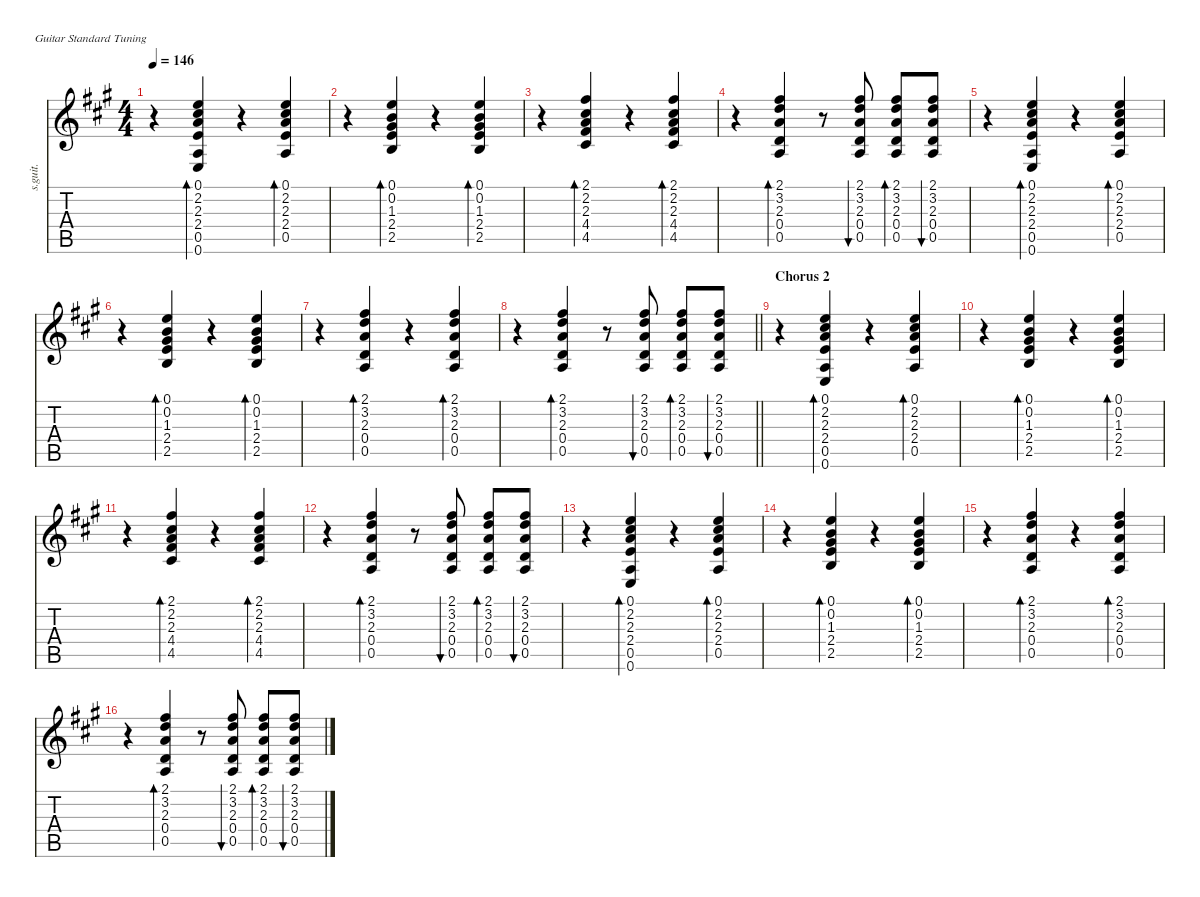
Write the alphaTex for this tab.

\defaultSystemsLayout 4
\hideDynamics
\bracketExtendMode nobrackets
\otherSystemsTrackNameOrientation horizontal
\track ("Guitar-hid" "s.guit.") {defaultSystemsLayout 4 instrument acousticguitarsteel}
\staff {score tabs}
\tuning (E4 B3 G3 D3 A2 E2)
\ts (4 4)
\tempo 146
\clef g2
\ks a
r.4{dy f beam Down} (0.1{acc forcenatural} 2.2{acc #} 2.3{acc forcenatural} 2.4{acc forcenatural} 0.5{acc forcenatural} 0.6{acc forcenatural}).4{bd 30 beam Up} r.4{beam Up} (0.1{acc forcenatural} 2.2{acc #} 2.3{acc forcenatural} 2.4{acc forcenatural} 0.5{acc forcenatural}).4{bd 30 beam Up} |
r.4{beam Down} (0.1{acc forcenatural} 0.2{acc forcenatural} 1.3{acc #} 2.4{acc forcenatural} 2.5{acc forcenatural}).4{bd 30 beam Up} r.4{beam Up} (0.1{acc forcenatural} 0.2{acc forcenatural} 1.3{acc #} 2.4{acc forcenatural} 2.5{acc forcenatural}).4{bd 30 beam Up} |
r.4{beam Down} (2.1{acc #} 2.2{acc #} 2.3{acc forcenatural} 4.4{acc #} 4.5{acc #}).4{bd 30 beam Up} r.4{beam Up} (2.1{acc #} 2.2{acc #} 2.3{acc forcenatural} 4.4{acc #} 4.5{acc #}).4{bd 30 beam Up} |
r.4{beam Down} (2.1{acc #} 3.2{acc forcenatural} 2.3{acc forcenatural} 0.4{acc forcenatural} 0.5{acc forcenatural}).4{bd 30 beam Up} r.8{beam Up} (2.1{acc #} 3.2{acc forcenatural} 2.3{acc forcenatural} 0.4{acc forcenatural} 0.5{acc forcenatural}).8{bu 30 beam Up} (2.1{acc #} 3.2{acc forcenatural} 2.3{acc forcenatural} 0.4{acc forcenatural} 0.5{acc forcenatural}).8{bd 30 beam Up} (2.1{acc #} 3.2{acc forcenatural} 2.3{acc forcenatural} 0.4{acc forcenatural} 0.5{acc forcenatural}).8{bu 30 beam Up} |
r.4{beam Down} (0.1{acc forcenatural} 2.2{acc #} 2.3{acc forcenatural} 2.4{acc forcenatural} 0.5{acc forcenatural} 0.6{acc forcenatural}).4{bd 30 beam Up} r.4{beam Up} (0.1{acc forcenatural} 2.2{acc #} 2.3{acc forcenatural} 2.4{acc forcenatural} 0.5{acc forcenatural}).4{bd 30 beam Up} |
r.4{beam Down} (0.1{acc forcenatural} 0.2{acc forcenatural} 1.3{acc #} 2.4{acc forcenatural} 2.5{acc forcenatural}).4{bd 30 beam Up} r.4{beam Up} (0.1{acc forcenatural} 0.2{acc forcenatural} 1.3{acc #} 2.4{acc forcenatural} 2.5{acc forcenatural}).4{bd 30 beam Up} |
r.4{beam Down} (2.1{acc #} 3.2{acc forcenatural} 2.3{acc forcenatural} 0.4{acc forcenatural} 0.5{acc forcenatural}).4{bd 30 beam Up} r.4{beam Up} (2.1{acc #} 3.2{acc forcenatural} 2.3{acc forcenatural} 0.4{acc forcenatural} 0.5{acc forcenatural}).4{bd 30 beam Up} |
\barLineRight lightlight
r.4{beam Down} (2.1{acc #} 3.2{acc forcenatural} 2.3{acc forcenatural} 0.4{acc forcenatural} 0.5{acc forcenatural}).4{bd 30 beam Up} r.8{beam Up} (2.1{acc #} 3.2{acc forcenatural} 2.3{acc forcenatural} 0.4{acc forcenatural} 0.5{acc forcenatural}).8{bu 30 beam Up} (2.1{acc #} 3.2{acc forcenatural} 2.3{acc forcenatural} 0.4{acc forcenatural} 0.5{acc forcenatural}).8{bd 30 beam Up} (2.1{acc #} 3.2{acc forcenatural} 2.3{acc forcenatural} 0.4{acc forcenatural} 0.5{acc forcenatural}).8{bu 30 beam Up} |
\section ("" "Chorus 2")
r.4{beam Down} (0.1{acc forcenatural} 2.2{acc #} 2.3{acc forcenatural} 2.4{acc forcenatural} 0.5{acc forcenatural} 0.6{acc forcenatural}).4{bd 30 beam Up} r.4{beam Up} (0.1{acc forcenatural} 2.2{acc #} 2.3{acc forcenatural} 2.4{acc forcenatural} 0.5{acc forcenatural}).4{bd 30 beam Up} |
r.4{beam Down} (0.1{acc forcenatural} 0.2{acc forcenatural} 1.3{acc #} 2.4{acc forcenatural} 2.5{acc forcenatural}).4{bd 30 beam Up} r.4{beam Up} (0.1{acc forcenatural} 0.2{acc forcenatural} 1.3{acc #} 2.4{acc forcenatural} 2.5{acc forcenatural}).4{bd 30 beam Up} |
r.4{beam Down} (2.1{acc #} 2.2{acc #} 2.3{acc forcenatural} 4.4{acc #} 4.5{acc #}).4{bd 30 beam Up} r.4{beam Up} (2.1{acc #} 2.2{acc #} 2.3{acc forcenatural} 4.4{acc #} 4.5{acc #}).4{bd 30 beam Up} |
r.4{beam Down} (2.1{acc #} 3.2{acc forcenatural} 2.3{acc forcenatural} 0.4{acc forcenatural} 0.5{acc forcenatural}).4{bd 30 beam Up} r.8{beam Up} (2.1{acc #} 3.2{acc forcenatural} 2.3{acc forcenatural} 0.4{acc forcenatural} 0.5{acc forcenatural}).8{bu 30 beam Up} (2.1{acc #} 3.2{acc forcenatural} 2.3{acc forcenatural} 0.4{acc forcenatural} 0.5{acc forcenatural}).8{bd 30 beam Up} (2.1{acc #} 3.2{acc forcenatural} 2.3{acc forcenatural} 0.4{acc forcenatural} 0.5{acc forcenatural}).8{bu 30 beam Up} |
r.4{beam Down} (0.1{acc forcenatural} 2.2{acc #} 2.3{acc forcenatural} 2.4{acc forcenatural} 0.5{acc forcenatural} 0.6{acc forcenatural}).4{bd 30 beam Up} r.4{beam Up} (0.1{acc forcenatural} 2.2{acc #} 2.3{acc forcenatural} 2.4{acc forcenatural} 0.5{acc forcenatural}).4{bd 30 beam Up} |
r.4{beam Down} (0.1{acc forcenatural} 0.2{acc forcenatural} 1.3{acc #} 2.4{acc forcenatural} 2.5{acc forcenatural}).4{bd 30 beam Up} r.4{beam Up} (0.1{acc forcenatural} 0.2{acc forcenatural} 1.3{acc #} 2.4{acc forcenatural} 2.5{acc forcenatural}).4{bd 30 beam Up} |
r.4{beam Down} (2.1{acc #} 3.2{acc forcenatural} 2.3{acc forcenatural} 0.4{acc forcenatural} 0.5{acc forcenatural}).4{bd 30 beam Up} r.4{beam Up} (2.1{acc #} 3.2{acc forcenatural} 2.3{acc forcenatural} 0.4{acc forcenatural} 0.5{acc forcenatural}).4{bd 30 beam Up} |
r.4{beam Down} (2.1{acc #} 3.2{acc forcenatural} 2.3{acc forcenatural} 0.4{acc forcenatural} 0.5{acc forcenatural}).4{bd 30 beam Up} r.8{beam Up} (2.1{acc #} 3.2{acc forcenatural} 2.3{acc forcenatural} 0.4{acc forcenatural} 0.5{acc forcenatural}).8{bu 30 beam Up} (2.1{acc #} 3.2{acc forcenatural} 2.3{acc forcenatural} 0.4{acc forcenatural} 0.5{acc forcenatural}).8{bd 30 beam Up} (2.1{acc #} 3.2{acc forcenatural} 2.3{acc forcenatural} 0.4{acc forcenatural} 0.5{acc forcenatural}).8{bu 30 beam Up}
